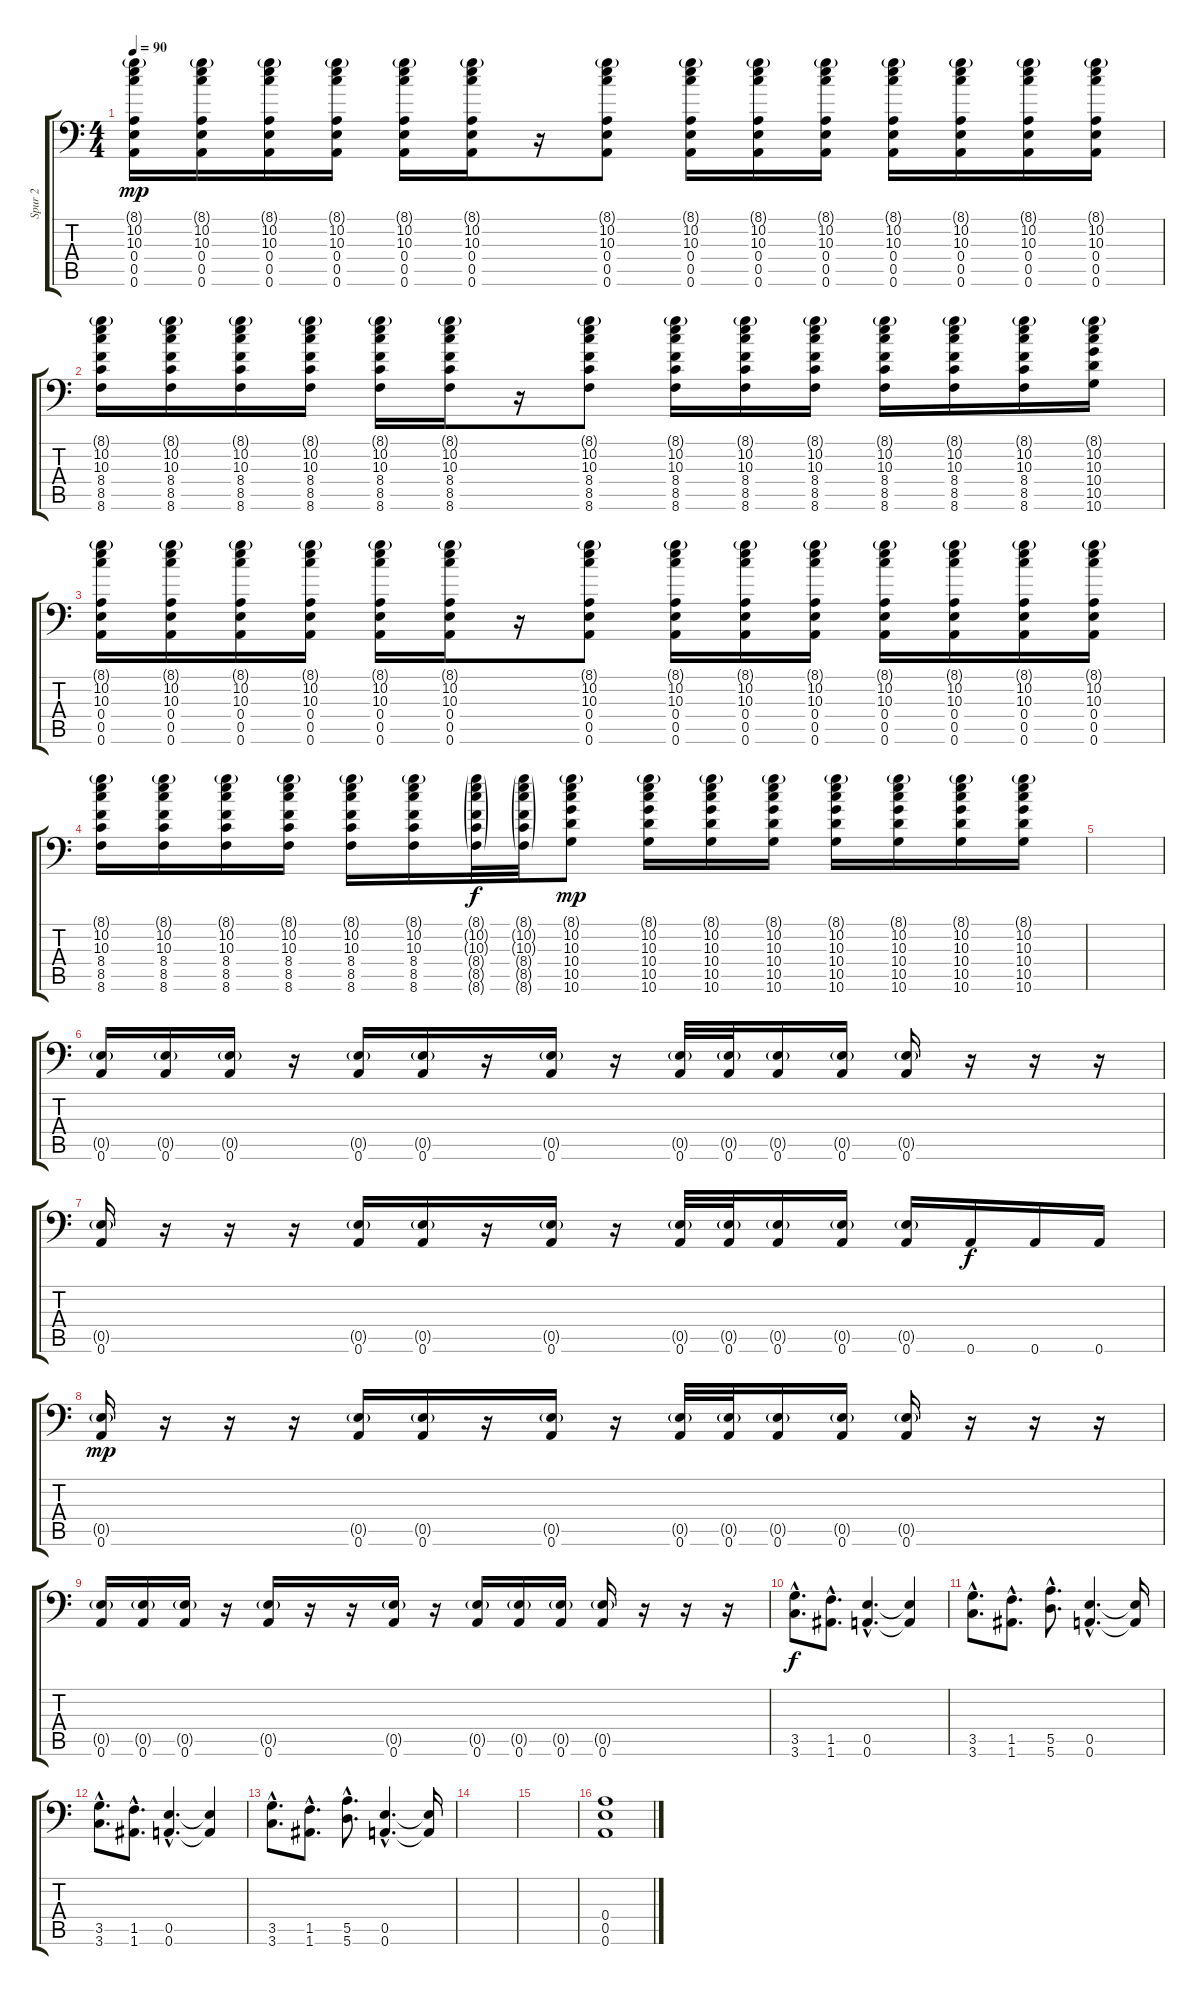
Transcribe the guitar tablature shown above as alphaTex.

\track ("Spur 2" "Spur 2") {instrument distortionguitar}
\staff {score tabs}
\tuning (B3 Gb3 D3 A2 E2 A1) {hide}
\ts (4 4)
\tempo 90
\clef f4
\ks c
(8.1{g} 10.2 10.3 0.4 0.5 0.6).16{dy mp} (8.1{g} 10.2 10.3 0.4 0.5 0.6).16 (8.1{g} 10.2 10.3 0.4 0.5 0.6).16 (8.1{g} 10.2 10.3 0.4 0.5 0.6).16 (8.1{g} 10.2 10.3 0.4 0.5 0.6).16 (8.1{g} 10.2 10.3 0.4 0.5 0.6).16 r.16 (8.1{g} 10.2 10.3 0.4 0.5 0.6).8 (8.1{g} 10.2 10.3 0.4 0.5 0.6).16 (8.1{g} 10.2 10.3 0.4 0.5 0.6).16 (8.1{g} 10.2 10.3 0.4 0.5 0.6).16 (8.1{g} 10.2 10.3 0.4 0.5 0.6).16 (8.1{g} 10.2 10.3 0.4 0.5 0.6).16 (8.1{g} 10.2 10.3 0.4 0.5 0.6).16 (8.1{g} 10.2 10.3 0.4 0.5 0.6).16 |
(8.1{g} 10.2 10.3 8.4 8.5 8.6).16 (8.1{g} 10.2 10.3 8.4 8.5 8.6).16 (8.1{g} 10.2 10.3 8.4 8.5 8.6).16 (8.1{g} 10.2 10.3 8.4 8.5 8.6).16 (8.1{g} 10.2 10.3 8.4 8.5 8.6).16 (8.1{g} 10.2 10.3 8.4 8.5 8.6).16 r.16 (8.1{g} 10.2 10.3 8.4 8.5 8.6).8 (8.1{g} 10.2 10.3 8.4 8.5 8.6).16 (8.1{g} 10.2 10.3 8.4 8.5 8.6).16 (8.1{g} 10.2 10.3 8.4 8.5 8.6).16 (8.1{g} 10.2 10.3 8.4 8.5 8.6).16 (8.1{g} 10.2 10.3 8.4 8.5 8.6).16 (8.1{g} 10.2 10.3 8.4 8.5 8.6).16 (8.1{g} 10.2 10.3 10.4 10.5 10.6).16 |
(8.1{g} 10.2 10.3 0.4 0.5 0.6).16 (8.1{g} 10.2 10.3 0.4 0.5 0.6).16 (8.1{g} 10.2 10.3 0.4 0.5 0.6).16 (8.1{g} 10.2 10.3 0.4 0.5 0.6).16 (8.1{g} 10.2 10.3 0.4 0.5 0.6).16 (8.1{g} 10.2 10.3 0.4 0.5 0.6).16 r.16 (8.1{g} 10.2 10.3 0.4 0.5 0.6).8 (8.1{g} 10.2 10.3 0.4 0.5 0.6).16 (8.1{g} 10.2 10.3 0.4 0.5 0.6).16 (8.1{g} 10.2 10.3 0.4 0.5 0.6).16 (8.1{g} 10.2 10.3 0.4 0.5 0.6).16 (8.1{g} 10.2 10.3 0.4 0.5 0.6).16 (8.1{g} 10.2 10.3 0.4 0.5 0.6).16 (8.1{g} 10.2 10.3 0.4 0.5 0.6).16 |
(8.1{g} 10.2 10.3 8.4 8.5 8.6).16 (8.1{g} 10.2 10.3 8.4 8.5 8.6).16 (8.1{g} 10.2 10.3 8.4 8.5 8.6).16 (8.1{g} 10.2 10.3 8.4 8.5 8.6).16 (8.1{g} 10.2 10.3 8.4 8.5 8.6).16 (8.1{g} 10.2 10.3 8.4 8.5 8.6).16 (8.1{g} 10.2{g} 10.3{g} 8.4{g} 8.5{g} 8.6{g}).32{dy f} (8.1{g} 10.2{g} 10.3{g} 8.4{g} 8.5{g} 8.6{g}).32 (8.1{g} 10.2 10.3 10.4 10.5 10.6).8{dy mp} (8.1{g} 10.2 10.3 10.4 10.5 10.6).16 (8.1{g} 10.2 10.3 10.4 10.5 10.6).16 (8.1{g} 10.2 10.3 10.4 10.5 10.6).16 (8.1{g} 10.2 10.3 10.4 10.5 10.6).16 (8.1{g} 10.2 10.3 10.4 10.5 10.6).16 (8.1{g} 10.2 10.3 10.4 10.5 10.6).16 (8.1{g} 10.2 10.3 10.4 10.5 10.6).16 |
|
(0.5{g} 0.6).16 (0.5{g} 0.6).16 (0.5{g} 0.6).16 r.16 (0.5{g} 0.6).16 (0.5{g} 0.6).16 r.16 (0.5{g} 0.6).16 r.16 (0.5{g} 0.6).32 (0.5{g} 0.6).32 (0.5{g} 0.6).16 (0.5{g} 0.6).16 (0.5{g} 0.6).16 r.16 r.16 r.16 |
(0.5{g} 0.6).16 r.16 r.16 r.16 (0.5{g} 0.6).16 (0.5{g} 0.6).16 r.16 (0.5{g} 0.6).16 r.16 (0.5{g} 0.6).32 (0.5{g} 0.6).32 (0.5{g} 0.6).16 (0.5{g} 0.6).16 (0.5{g} 0.6).16 0.6.16{dy f} 0.6.16 0.6.16 |
(0.5{g} 0.6).16{dy mp} r.16 r.16 r.16 (0.5{g} 0.6).16 (0.5{g} 0.6).16 r.16 (0.5{g} 0.6).16 r.16 (0.5{g} 0.6).32 (0.5{g} 0.6).32 (0.5{g} 0.6).16 (0.5{g} 0.6).16 (0.5{g} 0.6).16 r.16 r.16 r.16 |
(0.5{g} 0.6).16 (0.5{g} 0.6).16 (0.5{g} 0.6).16 r.16 (0.5{g} 0.6).16 r.16 r.16 (0.5{g} 0.6).16 r.16 (0.5{g} 0.6).16 (0.5{g} 0.6).16 (0.5{g} 0.6).16 (0.5{g} 0.6).16 r.16 r.16 r.16 |
(3.5{hac} 3.6{hac}).8{d dy f} (1.5{hac} 1.6{hac}).8{d} (0.5{hac} 0.6{hac}).4{d} (0.5{t} 0.6{t}).4 |
(3.5{hac} 3.6{hac}).8{d} (1.5{hac} 1.6{hac}).8{d} (5.5{hac} 5.6{hac}).8{d} (0.5{hac} 0.6{hac}).4{d} (0.5{t} 0.6{t}).16 |
(3.5{hac} 3.6{hac}).8{d} (1.5{hac} 1.6{hac}).8{d} (0.5{hac} 0.6{hac}).4{d} (0.5{t} 0.6{t}).4 |
(3.5{hac} 3.6{hac}).8{d} (1.5{hac} 1.6{hac}).8{d} (5.5{hac} 5.6{hac}).8{d} (0.5{hac} 0.6{hac}).4{d} (0.5{t} 0.6{t}).16 |
|
|
(0.4 0.5 0.6).1
